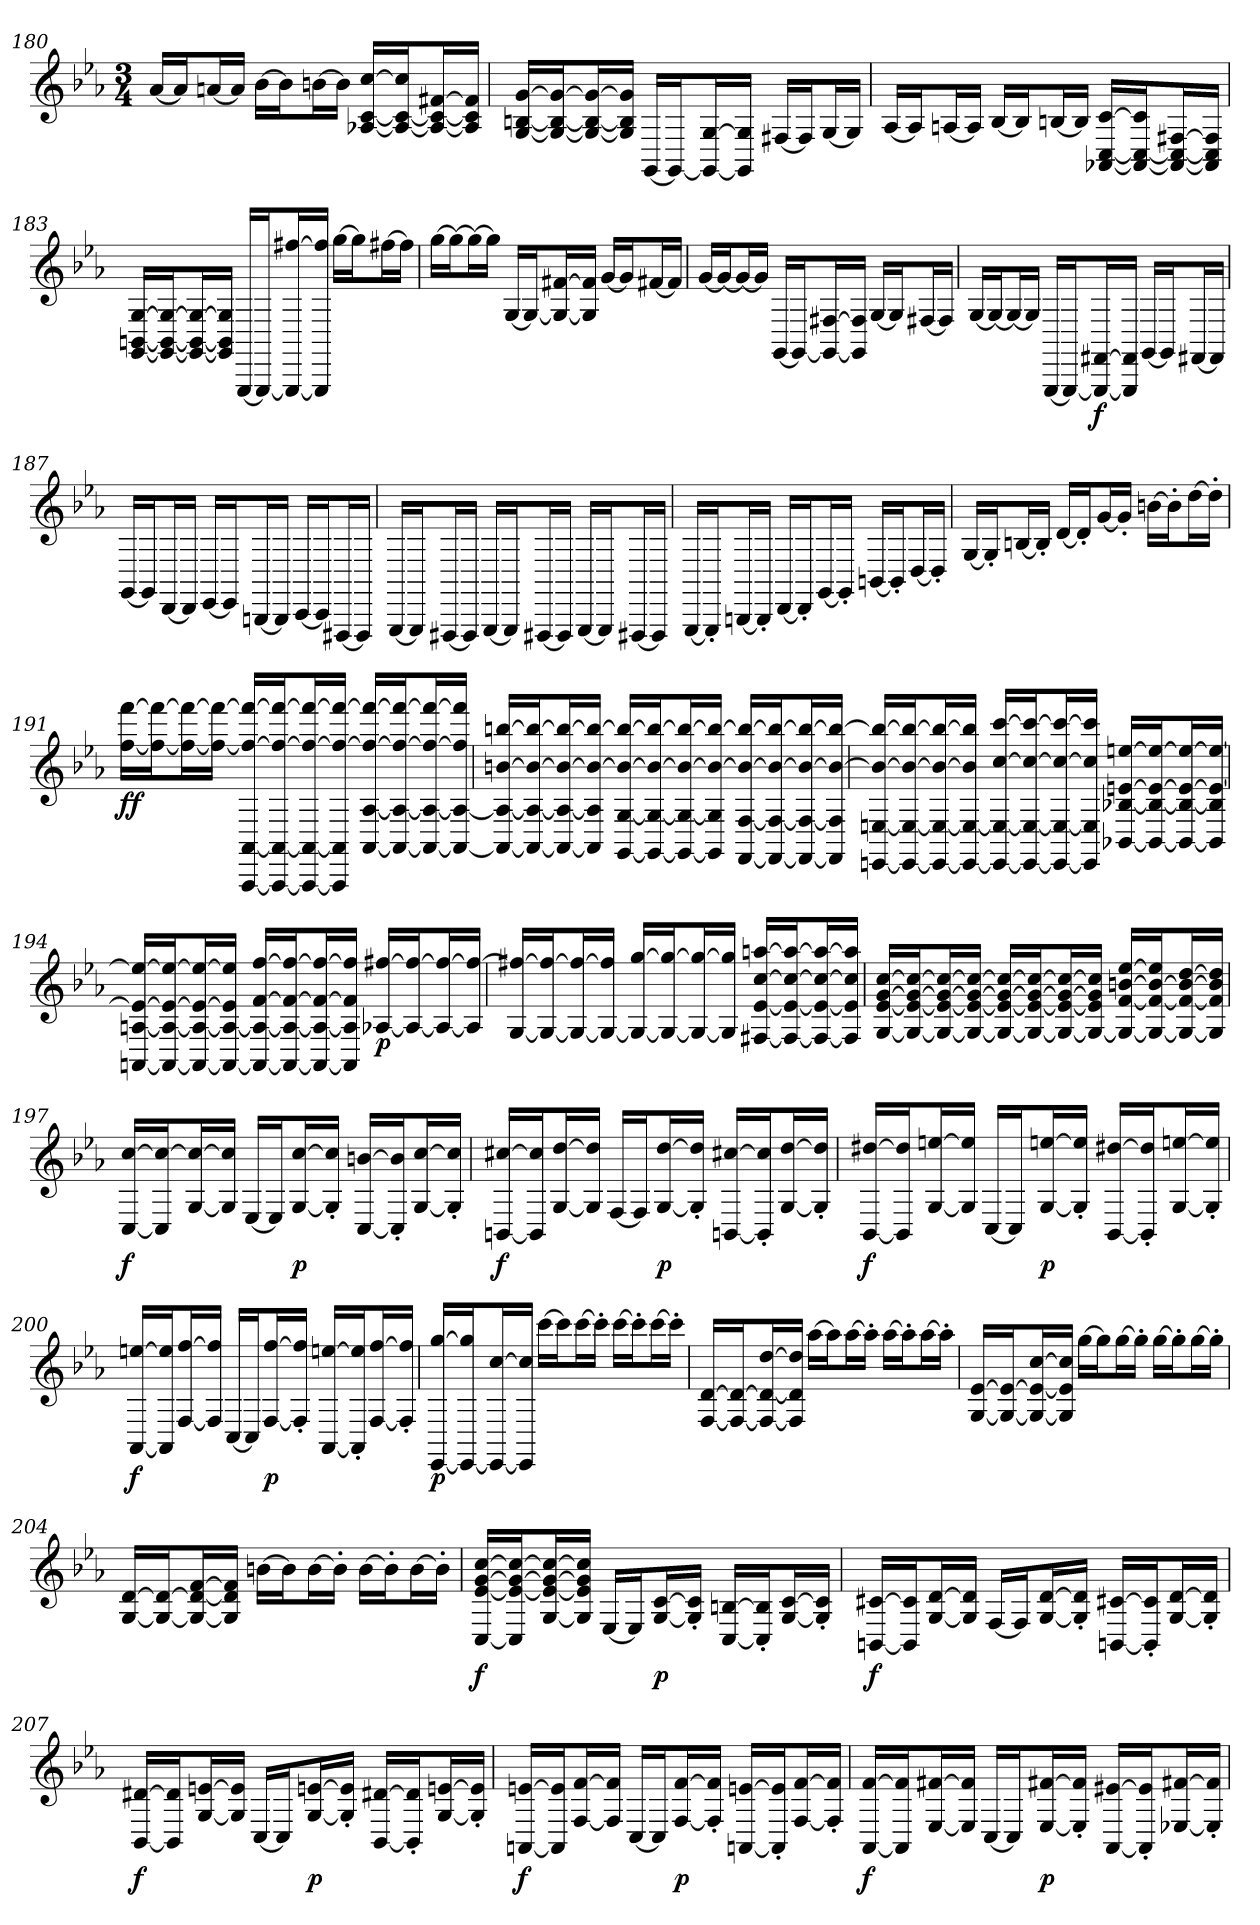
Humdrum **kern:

**kern	**dynam
*part1	*part1
*staff1	*staff1
*clefG2	*
*k[b-e-a-]	*
*M3/4	*
=180	=180
[16a-LL	.
16a-J]	.
[16anL	.
16aJJ]	.
[16b-LL	.
16b-J]	.
[16bnL	.
16bJJ]	.
[16A-X [16c [16ccLL	.
16A-_ 16c_ 16cc]J	.
16A-_ 16c_ [16f#XL	.
16A-] 16c] 16f#]JJ	.
=181	=181
[16G [16Bn [16gLL	.
16G_ 16B_ 16g_J	.
16G_ 16B_ 16g_L	.
16G] 16B] 16g]JJ	.
[16GGLL	.
16GGJ_	.
16GG_ [16GL	.
16GG] 16G]JJ	.
[16F#XLL	.
16F#J]	.
[16GL	.
16GJJ]	.
=182	=182
[16A-LL	.
16A-J]	.
[16AnL	.
16AJJ]	.
[16B-LL	.
16B-J]	.
[16BnL	.
16BJJ]	.
[16AA-X [16C [16cLL	.
16AA-_ 16C_ 16c]J	.
16AA-_ 16C_ [16F#XL	.
16AA-] 16C] 16F#]JJ	.
=183	=183
[16GG [16BBn [16GLL	.
16GG_ 16BB_ 16G_J	.
16GG_ 16BB_ 16G_L	.
16GG] 16BB] 16G]JJ	.
[16GGGLL	.
16GGGJ_	.
16GGG_ [16ff#XL	.
16GGG] 16ff#]JJ	.
[16ggLL	.
16ggJ]	.
[16ff#XL	.
16ff#JJ]	.
=184	=184
[16ggLL	.
16ggJ_	.
16ggL_	.
16ggJJ]	.
[16GLL	.
16GJ_	.
16G_ [16f#XL	.
16G] 16f#]JJ	.
[16gLL	.
16gJ]	.
[16f#XL	.
16f#JJ]	.
=185	=185
[16gLL	.
16gJ_	.
16gL_	.
16gJJ]	.
[16GGLL	.
16GGJ_	.
16GG_ [16F#XL	.
16GG] 16F#]JJ	.
[16GLL	.
16GJ]	.
[16F#XL	.
16F#JJ]	.
=186	=186
[16GLL	.
16GJ_	.
16GL_	.
16GJJ]	.
[16GGGLL	.
16GGGJ_	.
16GGG_ [16FF#XL	f
16GGG] 16FF#]JJ	.
[16GGLL	.
16GGJ]	.
[16FF#XL	.
16FF#JJ]	.
=187	=187
[16GGLL	.
16GGJ]	.
[16DDL	.
16DDJJ]	.
[16EE-LL	.
16EE-J]	.
[16BBBnL	.
16BBBJJ]	.
[16CCLL	.
16CCJ]	.
[16FFF#XL	.
16FFF#JJ]	.
=188	=188
[16GGGLL	.
16GGGJ]	.
[16FFF#XL	.
16FFF#JJ]	.
[16GGGLL	.
16GGGJ]	.
[16FFF#XL	.
16FFF#JJ]	.
[16GGGLL	.
16GGGJ]	.
[16FFF#XL	.
16FFF#JJ]	.
=189	=189
[16GGGLL	.
16GGG'J]	.
[16BBBnL	.
16BBB'JJ]	.
[16DDLL	.
16DD'J]	.
[16GGL	.
16GG'JJ]	.
[16BBnLL	.
16BB'J]	.
[16DL	.
16D'JJ]	.
=190	=190
[16GLL	.
16G'J]	.
[16BnL	.
16B'JJ]	.
[16dLL	.
16d'J]	.
[16gL	.
16g'JJ]	.
[16bnLL	.
16b'J]	.
[16ddL	.
16dd'JJ]	.
=191	=191
[16ff [16fffLL	ff
16ff_ 16fff_J	.
16ff_ 16fff_L	.
16ff_ 16fff_JJ	.
[16AAA- [16AA- 16ff_ 16fff_LL	.
16AAA-_ 16AA-_ 16ff_ 16fff_J	.
16AAA-_ 16AA-_ 16ff_ 16fff_L	.
16AAA-] 16AA-] 16ff_ 16fff_JJ	.
[16AA- [16A- 16ff_ 16fff_LL	.
16AA-_ 16A-_ 16ff_ 16fff_J	.
16AA-_ 16A-_ 16ff_ 16fff_L	.
16AA-_ 16A-_ 16ff] 16fff]JJ	.
=192	=192
16AA-_ 16A-_ [16bn [16bbnLL	.
16AA-_ 16A-_ 16b_ 16bb_J	.
16AA-_ 16A-_ 16b_ 16bb_L	.
16AA-] 16A-] 16b_ 16bb_JJ	.
[16GG [16G 16b_ 16bb_LL	.
16GG_ 16G_ 16b_ 16bb_J	.
16GG_ 16G_ 16b_ 16bb_L	.
16GG] 16G] 16b_ 16bb_JJ	.
[16FF [16F 16b_ 16bb_LL	.
16FF_ 16F_ 16b_ 16bb_J	.
16FF_ 16F_ 16b_ 16bb_L	.
16FF] 16F] 16b_ 16bb_JJ	.
=193	=193
[16EEn [16En 16bn_ 16bbn_LL	.
16EE_ 16E_ 16b_ 16bb_J	.
16EE_ 16E_ 16b_ 16bb_L	.
16EE_ 16E_ 16b] 16bb]JJ	.
16EE_ 16E_ [16cc [16cccLL	.
16EE_ 16E_ 16cc_ 16ccc_J	.
16EE_ 16E_ 16cc_ 16ccc_L	.
16EE] 16E] 16cc] 16ccc]JJ	.
[16BB-X [16B-X [16en [16eenLL	.
16BB-_ 16B-_ 16e_ 16ee_J	.
16BB-_ 16B-_ 16e_ 16ee_L	.
16BB-] 16B-] 16e_ 16ee_JJ	.
=194	=194
[16AAn [16An 16en_ 16een_LL	.
16AA_ 16A_ 16e_ 16ee_J	.
16AA_ 16A_ 16e_ 16ee_L	.
16AA_ 16A_ 16e] 16ee]JJ	.
16AA_ 16A_ [16f [16ffLL	.
16AA_ 16A_ 16f_ 16ff_J	.
16AA_ 16A_ 16f_ 16ff_L	.
16AA] 16A] 16f] 16ff]JJ	.
[16A-X [16ff#XLL	p
16A-_ 16ff#_J	.
16A-_ 16ff#_L	.
16A-] 16ff#_JJ	.
=195	=195
[16G 16ff#X_LL	.
16G_ 16ff#_J	.
16G_ 16ff#_L	.
16G_ 16ff#]JJ	.
16G_ [16ggLL	.
16G_ 16gg_J	.
16G_ 16gg_L	.
16G] 16gg]JJ	.
[16F#X [16e- [16cc [16aanLL	.
16F#_ 16e-_ 16cc_ 16aa_J	.
16F#_ 16e-_ 16cc_ 16aa_L	.
16F#] 16e-] 16cc] 16aa]JJ	.
=196	=196
[16G [16e- [16g [16ccLL	.
16G_ 16e-_ 16g_ 16cc_J	.
16G_ 16e-_ 16g_ 16cc_L	.
16G_ 16e-_ 16g_ 16cc_JJ	.
16G_ 16e-_ 16g_ 16cc_LL	.
16G_ 16e-_ 16g_ 16cc_J	.
16G_ 16e-_ 16g_ 16cc_L	.
16G_ 16e-] 16g] 16cc]JJ	.
16G_ [16f [16bn [16ee-LL	.
16G_ 16f_ 16b_ 16ee-]J	.
16G_ 16f_ 16b_ [16ddL	.
16G] 16f] 16b] 16dd]JJ	.
=197	=197
[16C [16ccLL	f
16C] 16cc_J	.
[16G 16cc_L	.
16G] 16cc]JJ	.
[16E-LL	.
16E-J]	.
[16G [16ccL	p
16G]' 16cc]'JJ	.
[16C [16bnLL	.
16C]' 16b]'J	.
[16G [16ccL	.
16G]' 16cc]'JJ	.
=198	=198
[16BBn [16cc#XLL	f
16BB] 16cc#]J	.
[16G [16ddL	.
16G] 16dd]JJ	.
[16FLL	.
16FJ]	.
[16G [16ddL	p
16G]' 16dd]'JJ	.
[16BBn [16cc#XLL	.
16BB]' 16cc#]'J	.
[16G [16ddL	.
16G]' 16dd]'JJ	.
=199	=199
[16BB- [16dd#XLL	f
16BB-] 16dd#]J	.
[16G [16eenL	.
16G] 16ee]JJ	.
[16CLL	.
16CJ]	.
[16G [16eenL	p
16G]' 16ee]'JJ	.
[16BB- [16dd#XLL	.
16BB-]' 16dd#]'J	.
[16G [16eenL	.
16G]' 16ee]'JJ	.
=200	=200
[16AA- [16eenLL	f
16AA-] 16ee]J	.
[16F [16ffL	.
16F] 16ff]JJ	.
[16CLL	.
16CJ]	.
[16F [16ffL	p
16F]' 16ff]'JJ	.
[16AA- [16eenLL	.
16AA-]' 16ee]'J	.
[16F [16ffL	.
16F]' 16ff]'JJ	.
=201	=201
[16EE- [16ggLL	p
16EE-_ 16gg]J	.
16EE-_ [16ccL	.
16EE-] 16cc]JJ	.
[16cccLL	.
16cccJ]	.
[16cccL	.
16ccc'JJ]	.
[16cccLL	.
16ccc'J]	.
[16cccL	.
16ccc'JJ]	.
=202	=202
[16F [16dLL	.
16F_ 16d_J	.
16F_ 16d_ [16ddL	.
16F] 16d] 16dd]JJ	.
[16aa-LL	.
16aa-J]	.
[16aa-L	.
16aa-'JJ]	.
[16aa-LL	.
16aa-'J]	.
[16aa-L	.
16aa-'JJ]	.
=203	=203
[16G [16e-LL	.
16G_ 16e-_J	.
16G_ 16e-_ [16ccL	.
16G] 16e-] 16cc]JJ	.
[16ggLL	.
16ggJ]	.
[16ggL	.
16gg'JJ]	.
[16ggLL	.
16gg'J]	.
[16ggL	.
16gg'JJ]	.
=204	=204
[16G [16dLL	.
16G_ 16d_J	.
16G_ 16d_ [16fL	.
16G] 16d] 16f]JJ	.
[16bnLL	.
16bJ]	.
[16bL	.
16b'JJ]	.
[16bLL	.
16b'J]	.
[16bL	.
16b'JJ]	.
=205	=205
[16C [16e- [16g [16ccLL	f
16C] 16e-_ 16g_ 16cc_J	.
[16G 16e-_ 16g_ 16cc_L	.
16G] 16e-] 16g] 16cc]JJ	.
[16E-LL	.
16E-J]	.
[16G [16cL	p
16G]' 16c]'JJ	.
[16C [16BnLL	.
16C]' 16B]'J	.
[16G [16cL	.
16G]' 16c]'JJ	.
=206	=206
[16BBn [16c#XLL	f
16BB] 16c#]J	.
[16G [16dL	.
16G] 16d]JJ	.
[16FLL	.
16FJ]	.
[16G [16dL	.
16G]' 16d]'JJ	.
[16BBn [16c#XLL	.
16BB]' 16c#]'J	.
[16G [16dL	.
16G]' 16d]'JJ	.
=207	=207
[16BB- [16d#XLL	f
16BB-] 16d#]J	.
[16G [16enL	.
16G] 16e]JJ	.
[16CLL	.
16CJ]	.
[16G [16enL	p
16G]' 16e]'JJ	.
[16BB- [16d#XLL	.
16BB-]' 16d#]'J	.
[16G [16enL	.
16G]' 16e]'JJ	.
=208	=208
[16AAn [16enLL	f
16AA] 16e]J	.
[16F [16fL	.
16F] 16f]JJ	.
[16CLL	.
16CJ]	.
[16F [16fL	p
16F]' 16f]'JJ	.
[16AAn [16enLL	.
16AA]' 16e]'J	.
[16F [16fL	.
16F]' 16f]'JJ	.
=209	=209
[16AA- [16fLL	f
16AA-] 16f]J	.
[16E- [16f#XL	.
16E-] 16f#]JJ	.
[16CLL	.
16CJ]	.
[16E- [16f#XL	p
16E-]' 16f#]'JJ	.
[16AA- [16e#XLL	.
16AA-]' 16e#]'J	.
[16E-X [16f#XL	.
16E-]' 16f#]'JJ	.
=	=
*-	*-
